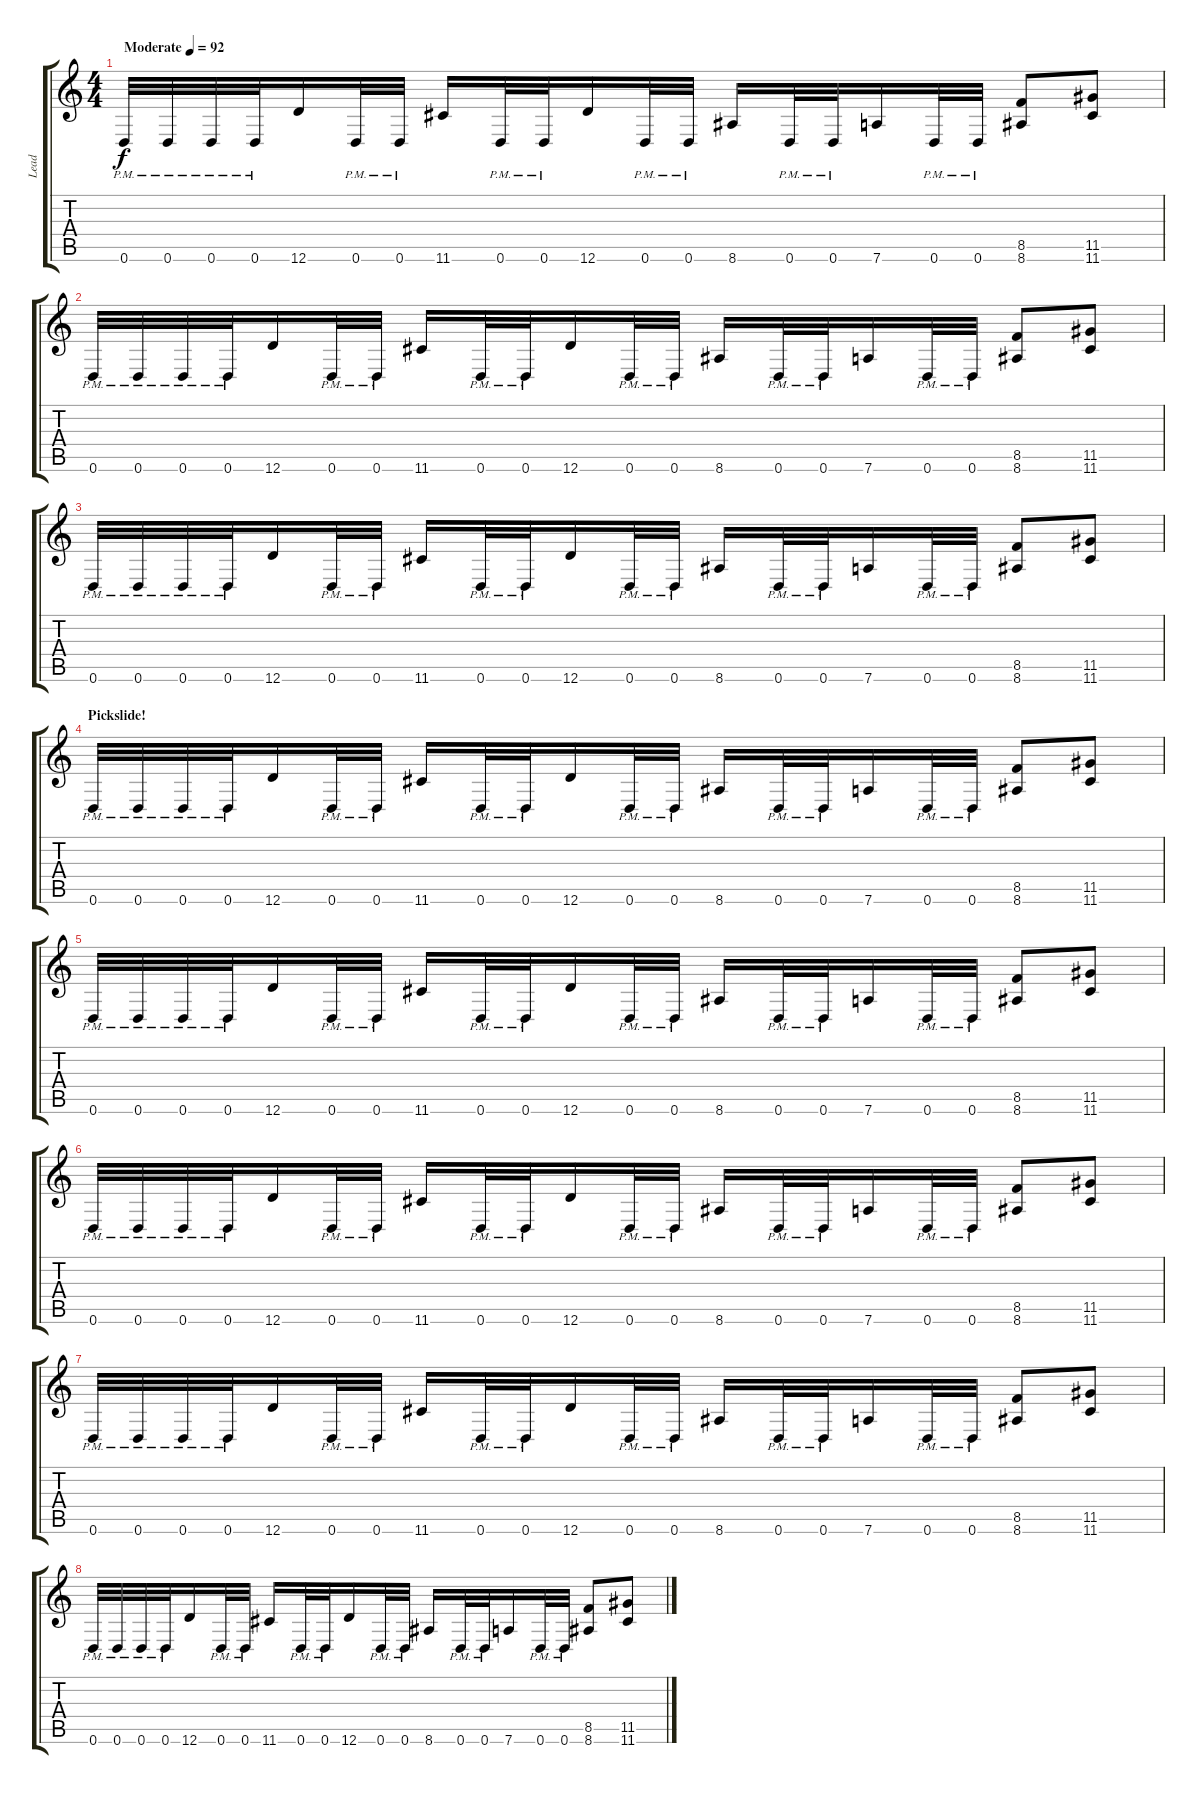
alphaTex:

\track ("Lead" "Lead") {instrument distortionguitar}
\staff {score tabs}
\tuning (E4 B3 G3 D3 A2 D2) {hide}
\ts (4 4)
\tempo (92 "Moderate")
\clef g2
\ks c
0.6{pm}.32{dy f instrument distortionguitar} 0.6{pm}.32 0.6{pm}.32 0.6{pm}.32 12.6.16 0.6{pm}.32 0.6{pm}.32 11.6.16 0.6{pm}.32 0.6{pm}.32 12.6.16 0.6{pm}.32 0.6{pm}.32 8.6.16 0.6{pm}.32 0.6{pm}.32 7.6.16 0.6{pm}.32 0.6{pm}.32 (8.5 8.6).8 (11.5 11.6).8 |
0.6{pm}.32 0.6{pm}.32 0.6{pm}.32 0.6{pm}.32 12.6.16 0.6{pm}.32 0.6{pm}.32 11.6.16 0.6{pm}.32 0.6{pm}.32 12.6.16 0.6{pm}.32 0.6{pm}.32 8.6.16 0.6{pm}.32 0.6{pm}.32 7.6.16 0.6{pm}.32 0.6{pm}.32 (8.5 8.6).8 (11.5 11.6).8 |
0.6{pm}.32 0.6{pm}.32 0.6{pm}.32 0.6{pm}.32 12.6.16 0.6{pm}.32 0.6{pm}.32 11.6.16 0.6{pm}.32 0.6{pm}.32 12.6.16 0.6{pm}.32 0.6{pm}.32 8.6.16 0.6{pm}.32 0.6{pm}.32 7.6.16 0.6{pm}.32 0.6{pm}.32 (8.5 8.6).8 (11.5 11.6).8 |
\section ("" "Pickslide!")
0.6{pm}.32 0.6{pm}.32 0.6{pm}.32 0.6{pm}.32 12.6.16 0.6{pm}.32 0.6{pm}.32 11.6.16 0.6{pm}.32 0.6{pm}.32 12.6.16 0.6{pm}.32 0.6{pm}.32 8.6.16 0.6{pm}.32 0.6{pm}.32 7.6.16 0.6{pm}.32 0.6{pm}.32 (8.5 8.6).8 (11.5 11.6).8 |
0.6{pm}.32 0.6{pm}.32 0.6{pm}.32 0.6{pm}.32 12.6.16 0.6{pm}.32 0.6{pm}.32 11.6.16 0.6{pm}.32 0.6{pm}.32 12.6.16 0.6{pm}.32 0.6{pm}.32 8.6.16 0.6{pm}.32 0.6{pm}.32 7.6.16 0.6{pm}.32 0.6{pm}.32 (8.5 8.6).8 (11.5 11.6).8 |
0.6{pm}.32 0.6{pm}.32 0.6{pm}.32 0.6{pm}.32 12.6.16 0.6{pm}.32 0.6{pm}.32 11.6.16 0.6{pm}.32 0.6{pm}.32 12.6.16 0.6{pm}.32 0.6{pm}.32 8.6.16 0.6{pm}.32 0.6{pm}.32 7.6.16 0.6{pm}.32 0.6{pm}.32 (8.5 8.6).8 (11.5 11.6).8 |
0.6{pm}.32 0.6{pm}.32 0.6{pm}.32 0.6{pm}.32 12.6.16 0.6{pm}.32 0.6{pm}.32 11.6.16 0.6{pm}.32 0.6{pm}.32 12.6.16 0.6{pm}.32 0.6{pm}.32 8.6.16 0.6{pm}.32 0.6{pm}.32 7.6.16 0.6{pm}.32 0.6{pm}.32 (8.5 8.6).8 (11.5 11.6).8 |
0.6{pm}.32 0.6{pm}.32 0.6{pm}.32 0.6{pm}.32 12.6.16 0.6{pm}.32 0.6{pm}.32 11.6.16 0.6{pm}.32 0.6{pm}.32 12.6.16 0.6{pm}.32 0.6{pm}.32 8.6.16 0.6{pm}.32 0.6{pm}.32 7.6.16 0.6{pm}.32 0.6{pm}.32 (8.5 8.6).8 (11.5 11.6).8
